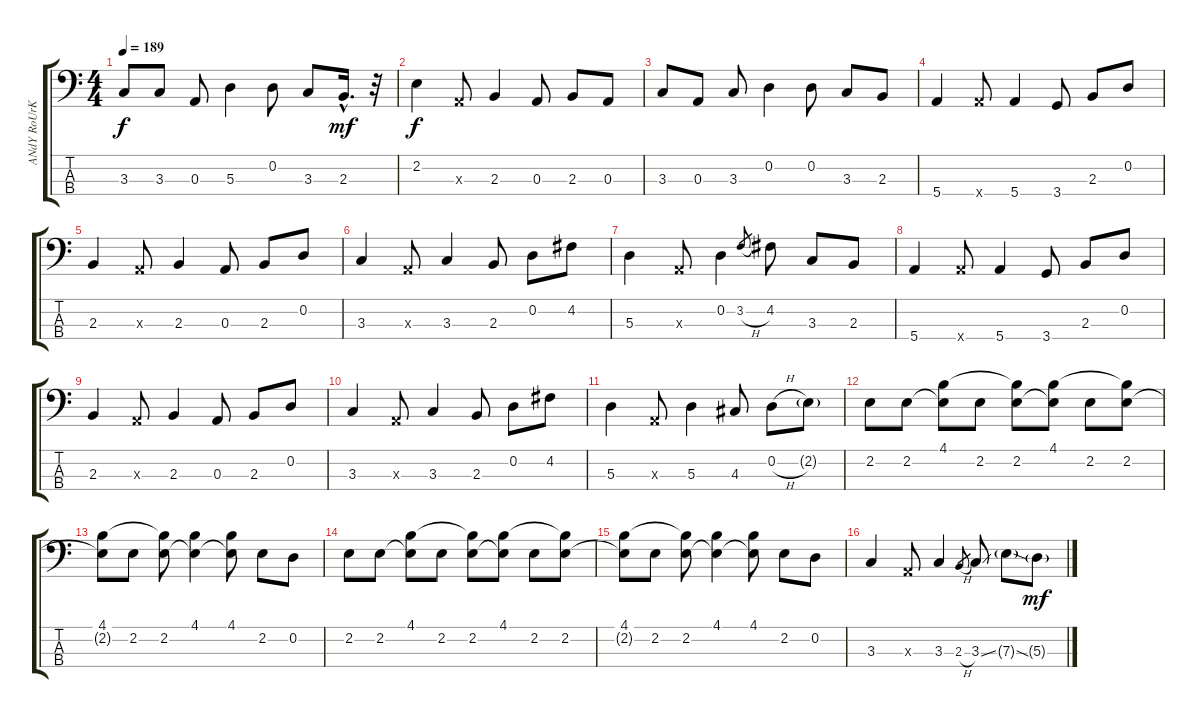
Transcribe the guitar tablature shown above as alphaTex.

\track ("ANdY RoUrKe" "ANdY RoUrK") {instrument electricbasspick}
\staff {score tabs}
\tuning (G2 D2 A1 E1) {hide}
\ts (4 4)
\tempo 189
\clef f4
\ks c
3.3.8{dy f} 3.3.8 0.3.8 5.3.4 0.2.8 3.3.8 2.3{hac}.16{d dy mf} r.32 |
2.2.4{dy f} 0.3{x}.8 2.3.4 0.3.8 2.3.8 0.3.8 |
3.3.8 0.3.8 3.3.8 0.2.4 0.2.8 3.3.8 2.3.8 |
5.4.4 5.4{x}.8 5.4.4 3.4.8 2.3.8 0.2.8 |
2.3.4 0.3{x}.8 2.3.4 0.3.8 2.3.8 0.2.8 |
3.3.4 0.3{x}.8 3.3.4 2.3.8 0.2.8 4.2.8 |
5.3.4 0.3{x}.8 0.2.4 3.2{h}.8{gr} 4.2.8 3.3.8 2.3.8 |
5.4.4 5.4{x}.8 5.4.4 3.4.8 2.3.8 0.2.8 |
2.3.4 0.3{x}.8 2.3.4 0.3.8 2.3.8 0.2.8 |
3.3.4 0.3{x}.8 3.3.4 2.3.8 0.2.8 4.2.8 |
5.3.4 0.3{x}.8 5.3.4 4.3.8 0.2{h}.8 2.2{g}.8 |
2.2.8 2.2.8 (4.1 2.2{t}).8 2.2.8 (4.1{t} 2.2).8 (4.1 2.2{t}).8 2.2.8 (4.1{t} 2.2).8 |
(4.1 2.2{t}).8 2.2.8 (4.1{t} 2.2).8 (4.1 2.2{t}).4 (4.1 2.2{t}).8 2.2.8 0.2.8 |
2.2.8 2.2.8 (4.1 2.2{t}).8 2.2.8 (4.1{t} 2.2).8 (4.1 2.2{t}).8 2.2.8 (4.1{t} 2.2).8 |
(4.1 2.2{t}).8 2.2.8 (4.1{t} 2.2).8 (4.1 2.2{t}).4 (4.1 2.2{t}).8 2.2.8 0.2.8 |
3.3.4 0.3{x}.8 3.3.4 2.3{h}.8{gr} 3.3{ss}.8 7.3{sod g}.8 5.3{g}.8{dy mf}
